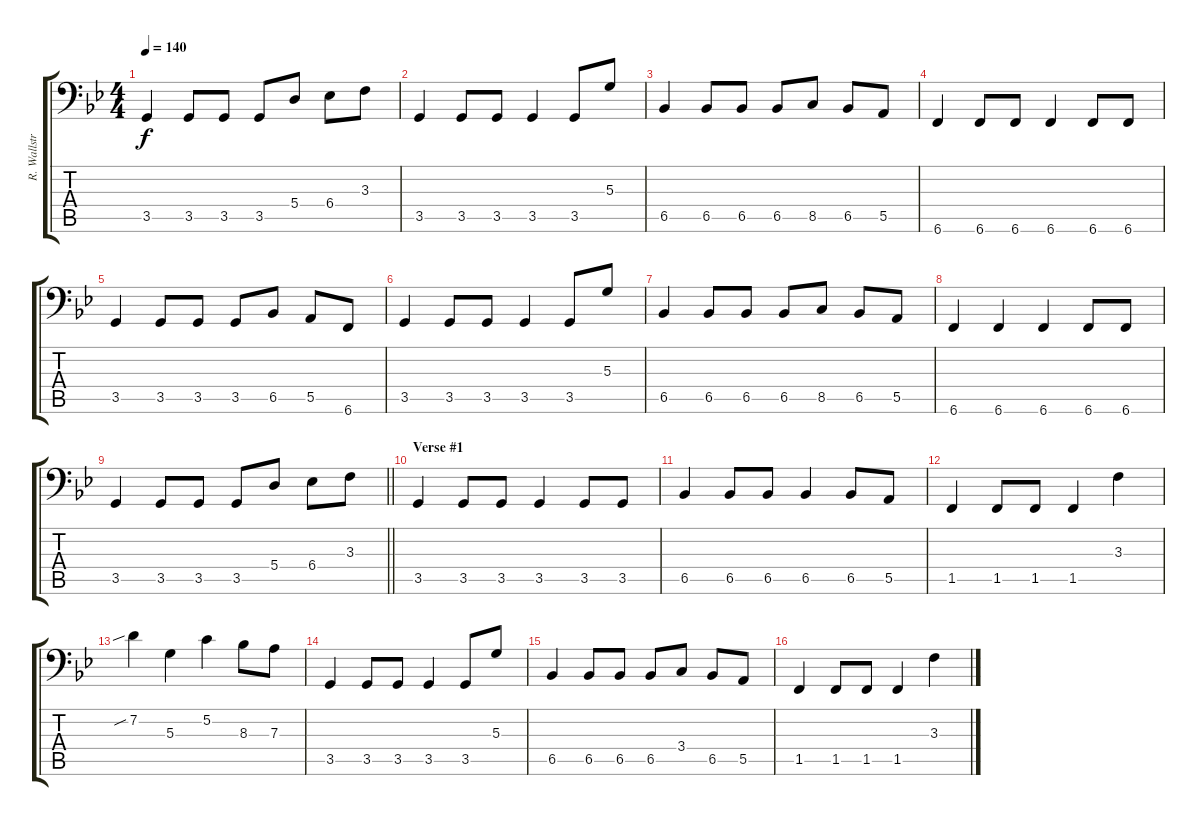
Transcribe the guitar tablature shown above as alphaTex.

\track ("R. Wallström (Bass)" "R. Wallstr") {instrument electricbassfinger}
\staff {score tabs}
\tuning (C3 G2 D2 A1 E1 B0) {hide}
\ts (4 4)
\tempo 140
\clef f4
\ks gminor
3.5.4{dy f} 3.5.8 3.5.8 3.5.8 5.4.8 6.4.8 3.3.8 |
3.5.4 3.5.8 3.5.8 3.5.4 3.5.8 5.3.8 |
6.5.4 6.5.8 6.5.8 6.5.8 8.5.8 6.5.8 5.5.8 |
6.6.4 6.6.8 6.6.8 6.6.4 6.6.8 6.6.8 |
3.5.4 3.5.8 3.5.8 3.5.8 6.5.8 5.5.8 6.6.8 |
3.5.4 3.5.8 3.5.8 3.5.4 3.5.8 5.3.8 |
6.5.4 6.5.8 6.5.8 6.5.8 8.5.8 6.5.8 5.5.8 |
6.6.4 6.6.4 6.6.4 6.6.8 6.6.8 |
\barLineRight lightlight
3.5.4 3.5.8 3.5.8 3.5.8 5.4.8 6.4.8 3.3.8 |
\section ("" "Verse #1")
3.5.4 3.5.8 3.5.8 3.5.4 3.5.8 3.5.8 |
6.5.4 6.5.8 6.5.8 6.5.4 6.5.8 5.5.8 |
1.5.4 1.5.8 1.5.8 1.5.4 3.3.4 |
7.2{sib}.4 5.3.4 5.2.4 8.3.8 7.3.8 |
3.5.4 3.5.8 3.5.8 3.5.4 3.5.8 5.3.8 |
6.5.4 6.5.8 6.5.8 6.5.8 3.4.8 6.5.8 5.5.8 |
1.5.4 1.5.8 1.5.8 1.5.4 3.3.4
